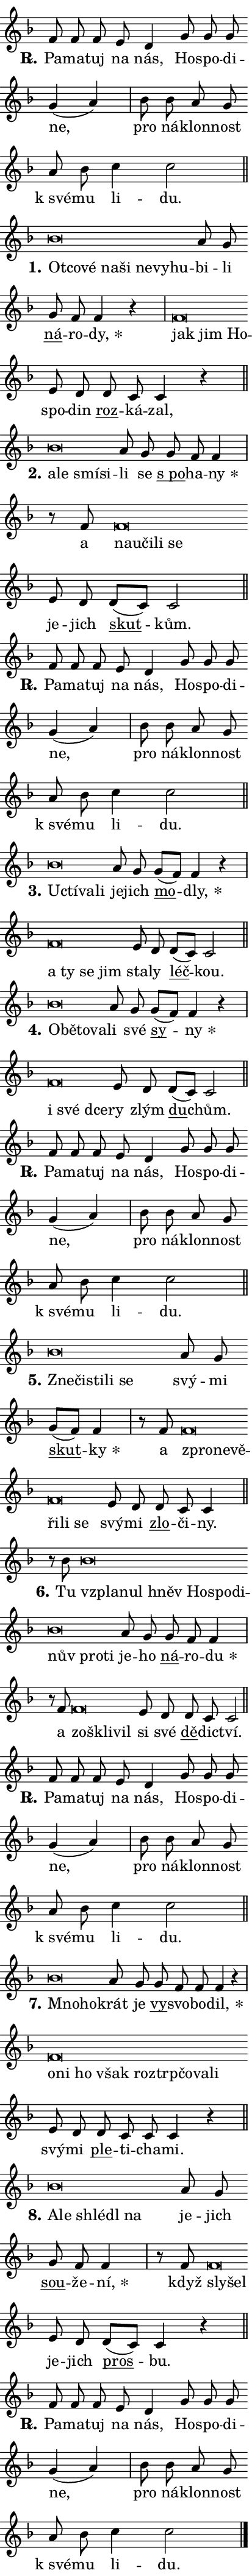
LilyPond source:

\version "2.24.0"
\header { tagline = "" }
\paper {
  indent = 0\cm
  top-margin = 0\cm
  right-margin = 0.13\cm % to fit lyric hyphens
  bottom-margin = 0\cm
  left-margin = 0\cm
  paper-width = 7\cm
  page-breaking = #ly:one-page-breaking
  system-system-spacing.basic-distance = #11
  score-system-spacing.basic-distance = #11
  ragged-last = ##f
}


%% Author: Thomas Morley
%% https://lists.gnu.org/archive/html/lilypond-user/2020-05/msg00002.html
#(define (line-position grob)
"Returns position of @var[grob} in current system:
   @code{'start}, if at first time-step
   @code{'end}, if at last time-step
   @code{'middle} otherwise
"
  (let* ((col (ly:item-get-column grob))
         (ln (ly:grob-object col 'left-neighbor))
         (rn (ly:grob-object col 'right-neighbor))
         (col-to-check-left (if (ly:grob? ln) ln col))
         (col-to-check-right (if (ly:grob? rn) rn col))
         (break-dir-left
           (and
             (ly:grob-property col-to-check-left 'non-musical #f)
             (ly:item-break-dir col-to-check-left)))
         (break-dir-right
           (and
             (ly:grob-property col-to-check-right 'non-musical #f)
             (ly:item-break-dir col-to-check-right))))
        (cond ((eqv? 1 break-dir-left) 'start)
              ((eqv? -1 break-dir-right) 'end)
              (else 'middle))))

#(define (tranparent-at-line-position vctor)
  (lambda (grob)
  "Relying on @code{line-position} select the relevant enry from @var{vctor}.
Used to determine transparency,"
    (case (line-position grob)
      ((end) (not (vector-ref vctor 0)))
      ((middle) (not (vector-ref vctor 1)))
      ((start) (not (vector-ref vctor 2))))))

noteHeadBreakVisibility =
#(define-music-function (break-visibility)(vector?)
"Makes @code{NoteHead}s transparent relying on @var{break-visibility}"
#{
  \override NoteHead.transparent =
    #(tranparent-at-line-position break-visibility)
#})

#(define delete-ledgers-for-transparent-note-heads
  (lambda (grob)
    "Reads whether a @code{NoteHead} is transparent.
If so this @code{NoteHead} is removed from @code{'note-heads} from
@var{grob}, which is supposed to be @code{LedgerLineSpanner}.
As a result ledgers are not printed for this @code{NoteHead}"
    (let* ((nhds-array (ly:grob-object grob 'note-heads))
           (nhds-list
             (if (ly:grob-array? nhds-array)
                 (ly:grob-array->list nhds-array)
                 '()))
           ;; Relies on the transparent-property being done before
           ;; Staff.LedgerLineSpanner.after-line-breaking is executed.
           ;; This is fragile ...
           (to-keep
             (remove
               (lambda (nhd)
                 (ly:grob-property nhd 'transparent #f))
               nhds-list)))
      ;; TODO find a better method to iterate over grob-arrays, similiar
      ;; to filter/remove etc for lists
      ;; For now rebuilt from scratch
      (set! (ly:grob-object grob 'note-heads)  '())
      (for-each
        (lambda (nhd)
          (ly:pointer-group-interface::add-grob grob 'note-heads nhd))
        to-keep))))

squashNotes = {
  \override NoteHead.X-extent = #'(-0.2 . 0.2)
  \override NoteHead.Y-extent = #'(-0.75 . 0)
  \override NoteHead.stencil =
    #(lambda (grob)
       (let ((pos (ly:grob-property grob 'staff-position)))
         (begin
           (if (< pos -7) (display "ERROR: Lower brevis then expected\n") (display ""))
           (if (<= pos -6) ly:text-interface::print ly:note-head::print))))
}
unSquashNotes = {
  \revert NoteHead.X-extent
  \revert NoteHead.Y-extent
  \revert NoteHead.stencil
}

hideNotes = \noteHeadBreakVisibility #begin-of-line-visible
unHideNotes = \noteHeadBreakVisibility #all-visible

% work-around for resetting accidentals
% https://lilypond.org/doc/v2.23/Documentation/notation/displaying-rhythms#unmetered-music
cadenzaMeasure = {
  \cadenzaOff
  \partial 1024 s1024
  \cadenzaOn
}

#(define-markup-command (accent layout props text) (markup?)
  "Underline accented syllable"
  (interpret-markup layout props
    #{\markup \override #'(offset . 4.3) \underline { #text }#}))

responsum = \markup \concat {
  "R" \hspace #-1.05 \path #0.1 #'((moveto 0 0.07) (lineto 0.9 0.8)) \hspace #0.05 "."
}

spaceSize = #0.6828661417322834 % exact space size for TeX Gyre Schola

\layout {
  \context {
    \Staff
    \remove "Time_signature_engraver"
    \override LedgerLineSpanner.after-line-breaking = #delete-ledgers-for-transparent-note-heads
  }
  \context {
    \Lyrics {
      \override LyricSpace.minimum-distance = \spaceSize
      \override LyricText.font-name = #"TeX Gyre Schola"
      \override LyricText.font-size = 1
      \override StanzaNumber.font-name = #"TeX Gyre Schola Bold"
      \override StanzaNumber.font-size = 1
    }
  }
  \context {
    \Score 
    \override NoteHead.text =
      #(lambda (grob) 
        (let ((pos (ly:grob-property grob 'staff-position)))
          #{\markup {
            \combine
              \halign #-0.55 \raise #(if (= pos -6) 0 0.5) \override #'(thickness . 2) \draw-line #'(3.2 . 0)
              \musicglyph "noteheads.sM1"
          }#}))
  }
}

% magnetic-lyrics.ily
%
%   written by
%     Jean Abou Samra <jean@abou-samra.fr>
%     Werner Lemberg <wl@gnu.org>
%
%   adapted by
%     Jiri Hon <jiri.hon@gmail.com>
%
% Version 2022-Apr-15

% https://www.mail-archive.com/lilypond-user@gnu.org/msg149350.html

#(define (Left_hyphen_pointer_engraver context)
   "Collect syllable-hyphen-syllable occurrences in lyrics and store
them in properties.  This engraver only looks to the left.  For
example, if the lyrics input is @code{foo -- bar}, it does the
following.

@itemize @bullet
@item
Set the @code{text} property of the @code{LyricHyphen} grob between
@q{foo} and @q{bar} to @code{foo}.

@item
Set the @code{left-hyphen} property of the @code{LyricText} grob with
text @q{foo} to the @code{LyricHyphen} grob between @q{foo} and
@q{bar}.
@end itemize

Use this auxiliary engraver in combination with the
@code{lyric-@/text::@/apply-@/magnetic-@/offset!} hook."
   (let ((hyphen #f)
         (text #f))
     (make-engraver
      (acknowledgers
       ((lyric-syllable-interface engraver grob source-engraver)
        (set! text grob)))
      (end-acknowledgers
       ((lyric-hyphen-interface engraver grob source-engraver)
        ;(when (not (grob::has-interface grob 'lyric-space-interface))
          (set! hyphen grob)));)
      ((stop-translation-timestep engraver)
       (when (and text hyphen)
         (ly:grob-set-object! text 'left-hyphen hyphen))
       (set! text #f)
       (set! hyphen #f)))))

#(define (lyric-text::apply-magnetic-offset! grob)
   "If the space between two syllables is less than the value in
property @code{LyricText@/.details@/.squash-threshold}, move the right
syllable to the left so that it gets concatenated with the left
syllable.

Use this function as a hook for
@code{LyricText@/.after-@/line-@/breaking} if the
@code{Left_@/hyphen_@/pointer_@/engraver} is active."
   (let ((hyphen (ly:grob-object grob 'left-hyphen #f)))
     (when hyphen
       (let ((left-text (ly:spanner-bound hyphen LEFT)))
         (when (grob::has-interface left-text 'lyric-syllable-interface)
           (let* ((common (ly:grob-common-refpoint grob left-text X))
                  (this-x-ext (ly:grob-extent grob common X))
                  (left-x-ext
                   (begin
                     ;; Trigger magnetism for left-text.
                     (ly:grob-property left-text 'after-line-breaking)
                     (ly:grob-extent left-text common X)))
                  ;; `delta` is the gap width between two syllables.
                  (delta (- (interval-start this-x-ext)
                            (interval-end left-x-ext)))
                  (details (ly:grob-property grob 'details))
                  (threshold (assoc-get 'squash-threshold details 0.2)))
             (when (< delta threshold)
               (let* (;; We have to manipulate the input text so that
                      ;; ligatures crossing syllable boundaries are not
                      ;; disabled.  For languages based on the Latin
                      ;; script this is essentially a beautification.
                      ;; However, for non-Western scripts it can be a
                      ;; necessity.
                      (lt (ly:grob-property left-text 'text))
                      (rt (ly:grob-property grob 'text))
                      (is-space (grob::has-interface hyphen 'lyric-space-interface))
                      (space (if is-space " " ""))
                      (extra-delta (if is-space spaceSize 0))
                      ;; Append new syllable.
                      (ltrt-space (if (and (string? lt) (string? rt))
                                (string-append lt space rt)
                                (make-concat-markup (list lt space rt))))
                      ;; Right-align `ltrt` to the right side.
                      (ltrt-space-markup (grob-interpret-markup
                               grob
                               (make-translate-markup
                                (cons (interval-length this-x-ext) 0)
                                (make-right-align-markup ltrt-space)))))
                 (begin
                   ;; Don't print `left-text`.
                   (ly:grob-set-property! left-text 'stencil #f)
                   ;; Set text and stencil (which holds all collected
                   ;; syllables so far) and shift it to the left.
                   (ly:grob-set-property! grob 'text ltrt-space)
                   (ly:grob-set-property! grob 'stencil ltrt-space-markup)
                   (ly:grob-translate-axis! grob (- (- delta extra-delta)) X))))))))))


#(define (lyric-hyphen::displace-bounds-first grob)
   ;; Make very sure this callback isn't triggered too early.
   (let ((left (ly:spanner-bound grob LEFT))
         (right (ly:spanner-bound grob RIGHT)))
     (ly:grob-property left 'after-line-breaking)
     (ly:grob-property right 'after-line-breaking)
     (ly:lyric-hyphen::print grob)))

squashThreshold = #0.4

\layout {
  \context {
    \Lyrics
    \consists #Left_hyphen_pointer_engraver
    \override LyricText.after-line-breaking =
      #lyric-text::apply-magnetic-offset!
    \override LyricHyphen.stencil = #lyric-hyphen::displace-bounds-first
    \override LyricText.details.squash-threshold = \squashThreshold
    \override LyricHyphen.minimum-distance = 0
    \override LyricHyphen.minimum-length = \squashThreshold
  }
}

squashText = \override LyricText.details.squash-threshold = 9999
unSquashText = \override LyricText.details.squash-threshold = \squashThreshold

leftText = \override LyricText.self-alignment-X = #LEFT
unLeftText = \revert LyricText.self-alignment-X

starOffset = #(lambda (grob) 
                (let ((x_offset (ly:self-alignment-interface::aligned-on-x-parent grob)))
                  (if (= x_offset 0) 0 (+ x_offset 1.2))))

star = #(define-music-function (syllable)(string?)
"Append star separator at the end of a syllable"
#{
  \once \override LyricText.X-offset = #starOffset
  \lyricmode { \markup {
    #syllable
    \override #'((font-name . "TeX Gyre Schola Bold")) \hspace #0.2 \lower #0.65 \larger "*"
  } }
#})

starAccent = #(define-music-function (syllable)(string?)
"Append star separator at the end of a syllable and make accent"
#{
  \once \override LyricText.X-offset = #starOffset
  \lyricmode { \markup {
    \accent #syllable
    \override #'((font-name . "TeX Gyre Schola Bold")) \hspace #0.2 \lower #0.65 \larger "*"
  } }
#})

breath = #(define-music-function (syllable)(string?)
"Append breathing indicator at the end of a syllable"
#{
  \lyricmode { \markup { #syllable "+" } }
#})

optionalBreath = #(define-music-function (syllable)(string?)
"Append optional breathing indicator at the end of a syllable"
#{
  \lyricmode { \markup { #syllable "(+)" } }
#})


\score {
    <<
        \new Voice = "melody" { \cadenzaOn \key f \major \relative { f'8 f f e d4 \bar "" g8 g g \bar "" g4( a) \cadenzaMeasure \bar "|" bes8 bes a g \bar "" a bes c4 c2 \cadenzaMeasure \bar "||" \break } }
        \new Lyrics \lyricsto "melody" { \lyricmode { \set stanza = \responsum
Pa -- ma -- tuj na nás, Ho -- spo -- di -- ne, pro ná -- klon -- nost "k své" -- mu li -- du. } }
    >>
    \layout {}
}

\score {
    <<
        \new Voice = "melody" { \cadenzaOn \key f \major \relative { \squashNotes bes'\breve*1/16 \hideNotes \breve*1/16 \bar "" \breve*1/16 \bar "" \breve*1/16 \bar "" \breve*1/16 \bar "" \breve*1/16 \bar "" \breve*1/16 \breve*1/16 \bar "" \unHideNotes \unSquashNotes a8 g \bar "" g f f4 r \cadenzaMeasure \bar "|" \squashNotes f\breve*1/16 \hideNotes \breve*1/16 \breve*1/16 \bar "" \unHideNotes \unSquashNotes e8 d \bar "" d c c4 r \cadenzaMeasure \bar "||" \break } }
        \new Lyrics \lyricsto "melody" { \lyricmode { \set stanza = "1."
\leftText Ot -- \squashText co -- vé na -- ši ne -- vy -- hu -- \unLeftText \unSquashText bi -- li \markup \accent ná -- ro -- \star dy, \leftText jak \squashText jim Ho -- \unLeftText \unSquashText spo -- din \markup \accent roz -- ká -- zal, } }
    >>
    \layout {}
}

\score {
    <<
        \new Voice = "melody" { \cadenzaOn \key f \major \relative { \squashNotes bes'\breve*1/16 \hideNotes \breve*1/16 \bar "" \breve*1/16 \breve*1/16 \bar "" \unHideNotes \unSquashNotes a8 g \bar "" g f f4 \cadenzaMeasure \bar "|" r8 f8 \squashNotes f\breve*1/16 \hideNotes \breve*1/16 \bar "" \breve*1/16 \bar "" \breve*1/16 \breve*1/16 \bar "" \unHideNotes \unSquashNotes e8 d \bar "" d[( c)] c2 \cadenzaMeasure \bar "||" \break } }
        \new Lyrics \lyricsto "melody" { \lyricmode { \set stanza = "2."
\leftText a -- \squashText le smí -- si -- \unLeftText \unSquashText li se \markup \accent "s po" -- ha -- \star ny a \leftText na -- \squashText u -- či -- li se \unLeftText \unSquashText je -- jich \markup \accent skut -- kům. } }
    >>
    \layout {}
}

\score {
    <<
        \new Voice = "melody" { \cadenzaOn \key f \major \relative { f'8 f f e d4 \bar "" g8 g g \bar "" g4( a) \cadenzaMeasure \bar "|" bes8 bes a g \bar "" a bes c4 c2 \cadenzaMeasure \bar "||" \break } }
        \new Lyrics \lyricsto "melody" { \lyricmode { \set stanza = \responsum
Pa -- ma -- tuj na nás, Ho -- spo -- di -- ne, pro ná -- klon -- nost "k své" -- mu li -- du. } }
    >>
    \layout {}
}

\score {
    <<
        \new Voice = "melody" { \cadenzaOn \key f \major \relative { \squashNotes bes'\breve*1/16 \hideNotes \breve*1/16 \bar "" \breve*1/16 \breve*1/16 \bar "" \unHideNotes \unSquashNotes a8 g \bar "" g[( f)] f4 r \cadenzaMeasure \bar "|" \squashNotes f\breve*1/16 \hideNotes \breve*1/16 \bar "" \breve*1/16 \breve*1/16 \bar "" \unHideNotes \unSquashNotes e8 d \bar "" d[( c)] c2 \cadenzaMeasure \bar "||" \break } }
        \new Lyrics \lyricsto "melody" { \lyricmode { \set stanza = "3."
\leftText U -- \squashText ctí -- va -- li \unLeftText \unSquashText je -- jich \markup \accent mo -- \star dly, \leftText a \squashText ty se jim \unLeftText \unSquashText sta -- ly \markup \accent léč -- kou. } }
    >>
    \layout {}
}

\score {
    <<
        \new Voice = "melody" { \cadenzaOn \key f \major \relative { \squashNotes bes'\breve*1/16 \hideNotes \breve*1/16 \bar "" \breve*1/16 \breve*1/16 \bar "" \unHideNotes \unSquashNotes a8 g \bar "" g[( f)] f4 r \cadenzaMeasure \bar "|" \squashNotes f\breve*1/16 \hideNotes \breve*1/16 \breve*1/16 \bar "" \unHideNotes \unSquashNotes e8 d \bar "" d[( c)] c2 \cadenzaMeasure \bar "||" \break } }
        \new Lyrics \lyricsto "melody" { \lyricmode { \set stanza = "4."
\leftText O -- \squashText bě -- to -- va -- \unLeftText \unSquashText li své \markup \accent sy -- \star ny \leftText i \squashText své dce -- \unLeftText \unSquashText ry zlým \markup \accent du -- chům. } }
    >>
    \layout {}
}

\score {
    <<
        \new Voice = "melody" { \cadenzaOn \key f \major \relative { f'8 f f e d4 \bar "" g8 g g \bar "" g4( a) \cadenzaMeasure \bar "|" bes8 bes a g \bar "" a bes c4 c2 \cadenzaMeasure \bar "||" \break } }
        \new Lyrics \lyricsto "melody" { \lyricmode { \set stanza = \responsum
Pa -- ma -- tuj na nás, Ho -- spo -- di -- ne, pro ná -- klon -- nost "k své" -- mu li -- du. } }
    >>
    \layout {}
}

\score {
    <<
        \new Voice = "melody" { \cadenzaOn \key f \major \relative { \squashNotes bes'\breve*1/16 \hideNotes \breve*1/16 \bar "" \breve*1/16 \bar "" \breve*1/16 \breve*1/16 \bar "" \unHideNotes \unSquashNotes a8 g \bar "" g[( f)] f4 \cadenzaMeasure \bar "|" r8 f8 \squashNotes f\breve*1/16 \hideNotes \breve*1/16 \bar "" \breve*1/16 \bar "" \breve*1/16 \bar "" \breve*1/16 \breve*1/16 \bar "" \unHideNotes \unSquashNotes e8 d \bar "" d c c4 \cadenzaMeasure \bar "||" \break } }
        \new Lyrics \lyricsto "melody" { \lyricmode { \set stanza = "5."
\leftText Zne -- \squashText či -- sti -- li se \unLeftText \unSquashText svý -- mi \markup \accent skut -- \star ky a \leftText zpro -- \squashText ne -- vě -- ři -- li se \unLeftText \unSquashText svý -- mi \markup \accent zlo -- či -- ny. } }
    >>
    \layout {}
}

\score {
    <<
        \new Voice = "melody" { \cadenzaOn \key f \major \relative { r8 bes'8 \squashNotes bes\breve*1/16 \hideNotes \breve*1/16 \bar "" \breve*1/16 \bar "" \breve*1/16 \bar "" \breve*1/16 \bar "" \breve*1/16 \bar "" \breve*1/16 \bar "" \breve*1/16 \breve*1/16 \bar "" \unHideNotes \unSquashNotes a8 g \bar "" g f f4 \cadenzaMeasure \bar "|" r8 f8 \squashNotes f\breve*1/16 \hideNotes \breve*1/16 \breve*1/16 \bar "" \unHideNotes \unSquashNotes e8 d \bar "" d c c2 \cadenzaMeasure \bar "||" \break } }
        \new Lyrics \lyricsto "melody" { \lyricmode { \set stanza = "6."
Tu \leftText vzpla -- \squashText nul hněv Ho -- spo -- di -- nův pro -- ti \unLeftText \unSquashText je -- ho \markup \accent ná -- ro -- \star du a \leftText zoš -- \squashText kli -- vil \unLeftText \unSquashText si své \markup \accent dě -- dic -- tví. } }
    >>
    \layout {}
}

\score {
    <<
        \new Voice = "melody" { \cadenzaOn \key f \major \relative { f'8 f f e d4 \bar "" g8 g g \bar "" g4( a) \cadenzaMeasure \bar "|" bes8 bes a g \bar "" a bes c4 c2 \cadenzaMeasure \bar "||" \break } }
        \new Lyrics \lyricsto "melody" { \lyricmode { \set stanza = \responsum
Pa -- ma -- tuj na nás, Ho -- spo -- di -- ne, pro ná -- klon -- nost "k své" -- mu li -- du. } }
    >>
    \layout {}
}

\score {
    <<
        \new Voice = "melody" { \cadenzaOn \key f \major \relative { \squashNotes bes'\breve*1/16 \hideNotes \breve*1/16 \bar "" \unHideNotes \unSquashNotes a8 g \bar "" g f f f4 r \cadenzaMeasure \bar "|" \squashNotes f\breve*1/16 \hideNotes \breve*1/16 \bar "" \breve*1/16 \bar "" \breve*1/16 \bar "" \breve*1/16 \bar "" \breve*1/16 \bar "" \breve*1/16 \bar "" \breve*1/16 \breve*1/16 \bar "" \unHideNotes \unSquashNotes e8 d \bar "" d c c c4 r \cadenzaMeasure \bar "||" \break } }
        \new Lyrics \lyricsto "melody" { \lyricmode { \set stanza = "7."
\leftText Mno -- \squashText ho -- \unLeftText \unSquashText krát je \markup \accent vy -- svo -- bo -- \star dil, \leftText o -- \squashText ni ho však roz -- trp -- čo -- va -- li \unLeftText \unSquashText svý -- mi \markup \accent ple -- ti -- cha -- mi. } }
    >>
    \layout {}
}

\score {
    <<
        \new Voice = "melody" { \cadenzaOn \key f \major \relative { \squashNotes bes'\breve*1/16 \hideNotes \breve*1/16 \bar "" \breve*1/16 \bar "" \breve*1/16 \breve*1/16 \bar "" \unHideNotes \unSquashNotes a8 g \bar "" g f f4 \cadenzaMeasure \bar "|" r8 f8 \squashNotes f\breve*1/16 \hideNotes \breve*1/16 \bar "" \unHideNotes \unSquashNotes e8 d \bar "" d[( c)] c4 r \cadenzaMeasure \bar "||" \break } }
        \new Lyrics \lyricsto "melody" { \lyricmode { \set stanza = "8."
\leftText A -- \squashText le shlé -- dl na \unLeftText \unSquashText je -- jich \markup \accent sou -- že -- \star ní, když \leftText sly -- \squashText šel \unLeftText \unSquashText je -- jich \markup \accent pros -- bu. } }
    >>
    \layout {}
}

\score {
    <<
        \new Voice = "melody" { \cadenzaOn \key f \major \relative { f'8 f f e d4 \bar "" g8 g g \bar "" g4( a) \cadenzaMeasure \bar "|" bes8 bes a g \bar "" a bes c4 c2 \cadenzaMeasure \bar "||" \break } \bar "|." }
        \new Lyrics \lyricsto "melody" { \lyricmode { \set stanza = \responsum
Pa -- ma -- tuj na nás, Ho -- spo -- di -- ne, pro ná -- klon -- nost "k své" -- mu li -- du. } }
    >>
    \layout {}
}
